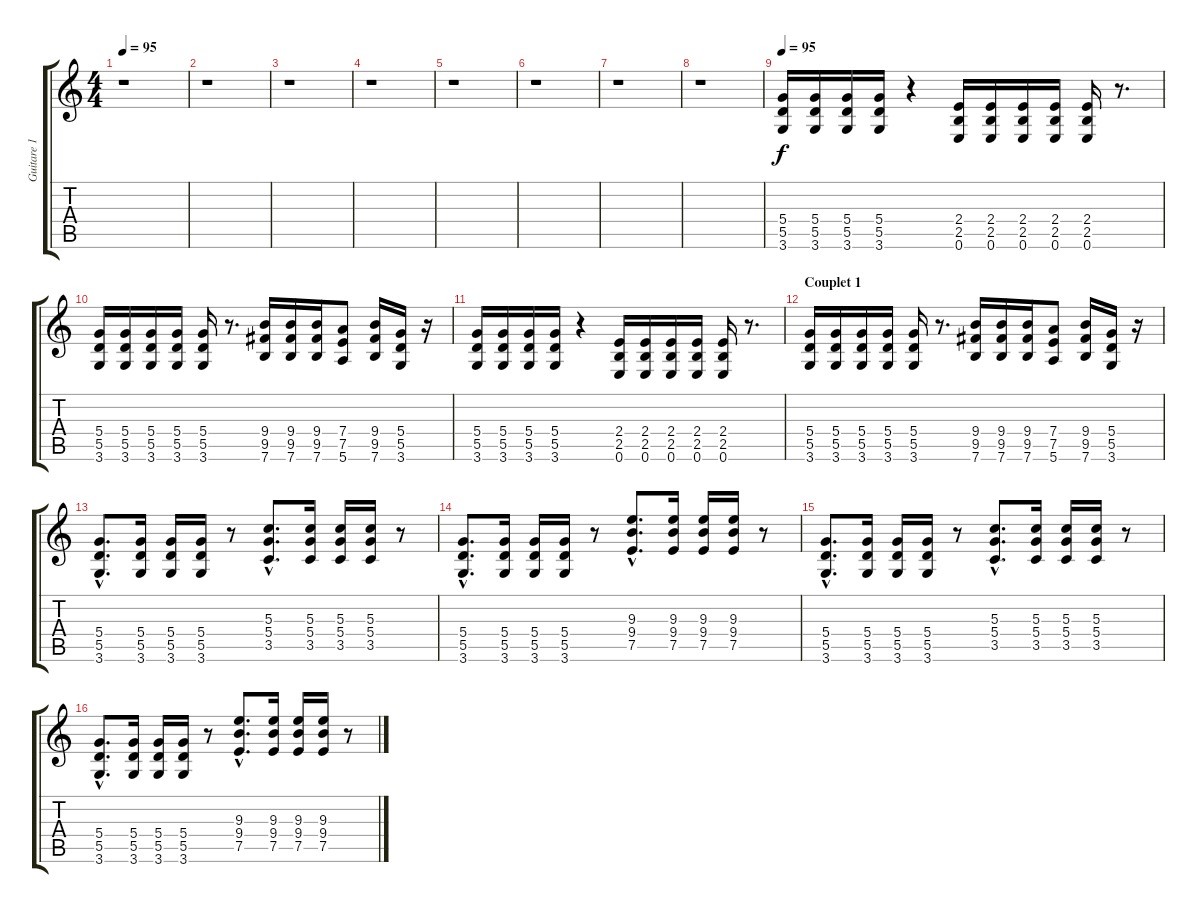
\track ("Guitare 1" "Guitare 1") {instrument distortionguitar}
\staff {score tabs}
\tuning (E4 B3 G3 D3 A2 E2) {hide}
\ts (4 4)
\tempo 95
\tempo 70
\tempo 95
\clef g2
\ks c
r.1{dy f instrument distortionguitar} |
r.1 |
r.1 |
r.1 |
r.1 |
r.1 |
r.1 |
r.1 |
\tempo 95
(5.4 5.5 3.6).16 (5.4 5.5 3.6).16 (5.4 5.5 3.6).16 (5.4 5.5 3.6).16 r.4 (2.4 2.5 0.6).16 (2.4 2.5 0.6).16 (2.4 2.5 0.6).16 (2.4 2.5 0.6).16 (2.4 2.5 0.6).16 r.8{d} |
(5.4 5.5 3.6).16 (5.4 5.5 3.6).16 (5.4 5.5 3.6).16 (5.4 5.5 3.6).16 (5.4 5.5 3.6).16 r.8{d} (9.4 9.5 7.6).16 (9.4 9.5 7.6).16 (9.4 9.5 7.6).16 (7.4 7.5 5.6).8 (9.4 9.5 7.6).16 (5.4 5.5 3.6).16 r.16 |
(5.4 5.5 3.6).16 (5.4 5.5 3.6).16 (5.4 5.5 3.6).16 (5.4 5.5 3.6).16 r.4 (2.4 2.5 0.6).16 (2.4 2.5 0.6).16 (2.4 2.5 0.6).16 (2.4 2.5 0.6).16 (2.4 2.5 0.6).16 r.8{d} |
\section ("" "Couplet 1")
(5.4 5.5 3.6).16 (5.4 5.5 3.6).16 (5.4 5.5 3.6).16 (5.4 5.5 3.6).16 (5.4 5.5 3.6).16 r.8{d} (9.4 9.5 7.6).16 (9.4 9.5 7.6).16 (9.4 9.5 7.6).16 (7.4 7.5 5.6).8 (9.4 9.5 7.6).16 (5.4 5.5 3.6).16 r.16 |
(5.4{hac} 5.5{hac} 3.6{hac}).8{d} (5.4 5.5 3.6).16 (5.4 5.5 3.6).16 (5.4 5.5 3.6).16 r.8 (5.3{hac} 5.4{hac} 3.5{hac}).8{d} (5.3 5.4 3.5).16 (5.3 5.4 3.5).16 (5.3 5.4 3.5).16 r.8 |
(5.4{hac} 5.5{hac} 3.6{hac}).8{d} (5.4 5.5 3.6).16 (5.4 5.5 3.6).16 (5.4 5.5 3.6).16 r.8 (9.3{hac} 9.4{hac} 7.5{hac}).8{d} (9.3 9.4 7.5).16 (9.3 9.4 7.5).16 (9.3 9.4 7.5).16 r.8 |
(5.4{hac} 5.5{hac} 3.6{hac}).8{d} (5.4 5.5 3.6).16 (5.4 5.5 3.6).16 (5.4 5.5 3.6).16 r.8 (5.3{hac} 5.4{hac} 3.5{hac}).8{d} (5.3 5.4 3.5).16 (5.3 5.4 3.5).16 (5.3 5.4 3.5).16 r.8 |
(5.4{hac} 5.5{hac} 3.6{hac}).8{d} (5.4 5.5 3.6).16 (5.4 5.5 3.6).16 (5.4 5.5 3.6).16 r.8 (9.3{hac} 9.4{hac} 7.5{hac}).8{d} (9.3 9.4 7.5).16 (9.3 9.4 7.5).16 (9.3 9.4 7.5).16 r.8
